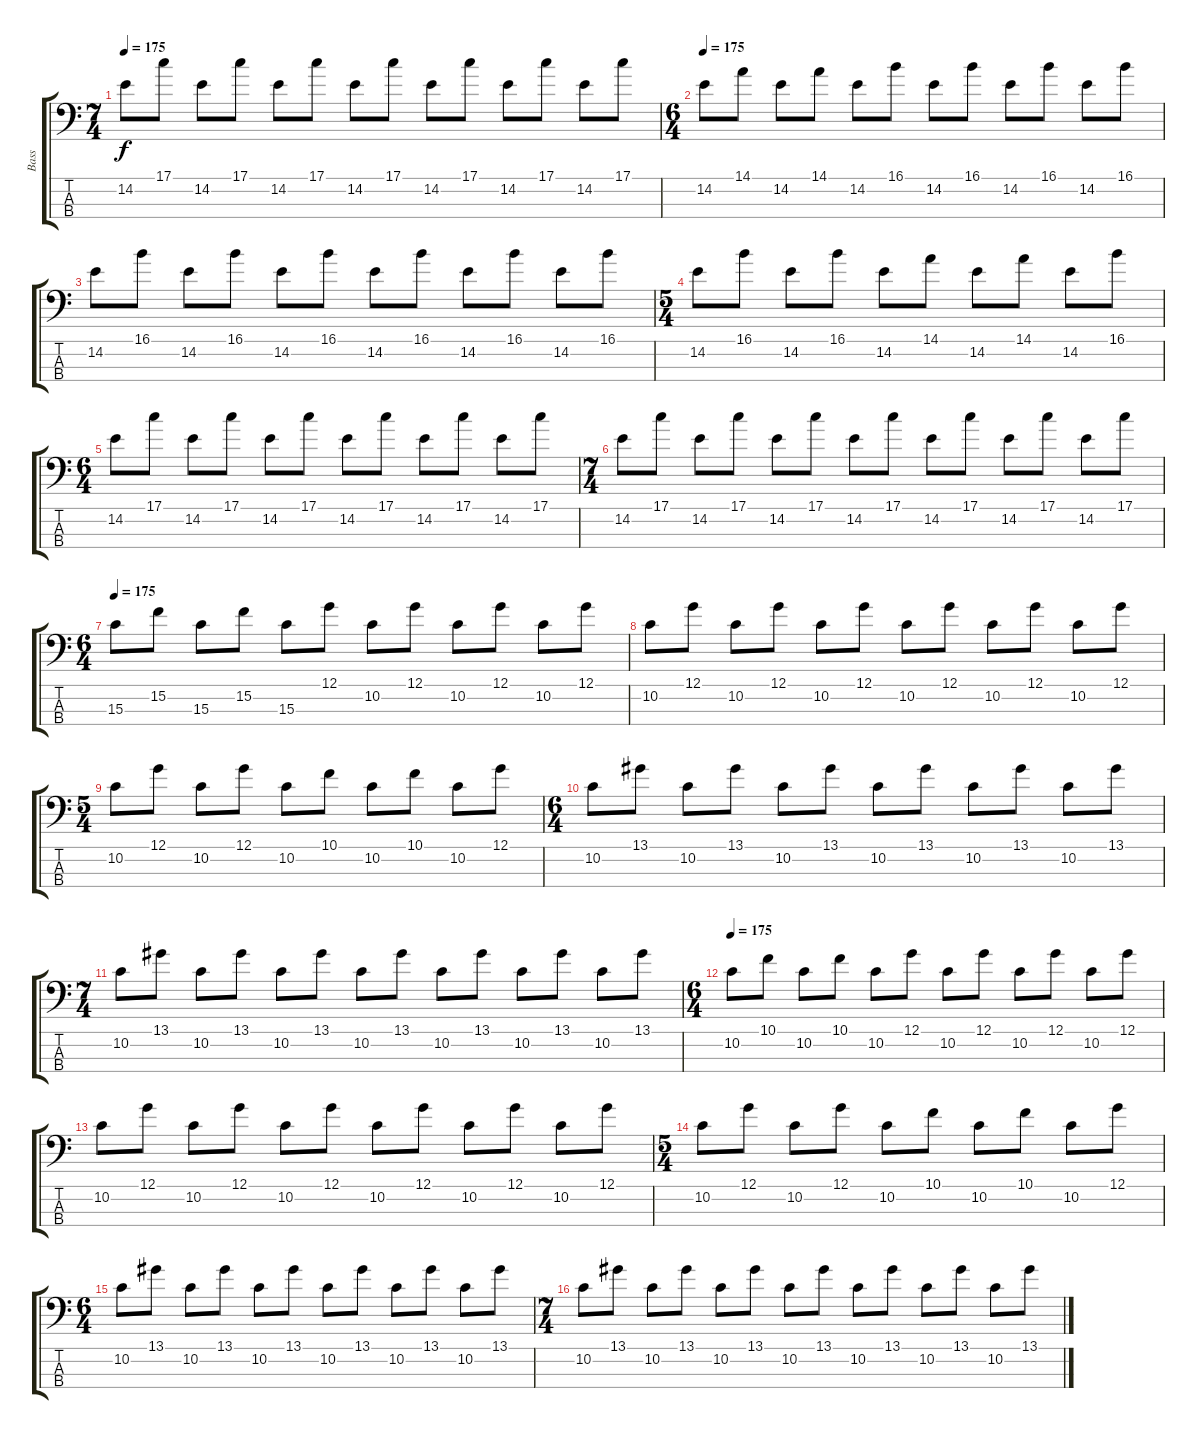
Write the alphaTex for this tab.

\track ("Bass" "Bass") {instrument electricbassfinger}
\staff {score tabs}
\tuning (G2 D2 A1 E1) {hide}
\ts (7 4)
\tempo 175
\clef f4
\ks c
14.2.8{dy f} 17.1.8 14.2.8 17.1.8 14.2.8 17.1.8 14.2.8 17.1.8 14.2.8 17.1.8 14.2.8 17.1.8 14.2.8 17.1.8 |
\ts (6 4)
\tempo 175
14.2.8 14.1.8 14.2.8 14.1.8 14.2.8 16.1.8 14.2.8 16.1.8 14.2.8 16.1.8 14.2.8 16.1.8 |
14.2.8 16.1.8 14.2.8 16.1.8 14.2.8 16.1.8 14.2.8 16.1.8 14.2.8 16.1.8 14.2.8 16.1.8 |
\ts (5 4)
14.2.8 16.1.8 14.2.8 16.1.8 14.2.8 14.1.8 14.2.8 14.1.8 14.2.8 16.1.8 |
\ts (6 4)
14.2.8 17.1.8 14.2.8 17.1.8 14.2.8 17.1.8 14.2.8 17.1.8 14.2.8 17.1.8 14.2.8 17.1.8 |
\ts (7 4)
14.2.8 17.1.8 14.2.8 17.1.8 14.2.8 17.1.8 14.2.8 17.1.8 14.2.8 17.1.8 14.2.8 17.1.8 14.2.8 17.1.8 |
\ts (6 4)
\tempo 175
15.3.8 15.2.8 15.3.8 15.2.8 15.3.8 12.1.8 10.2.8 12.1.8 10.2.8 12.1.8 10.2.8 12.1.8 |
10.2.8 12.1.8 10.2.8 12.1.8 10.2.8 12.1.8 10.2.8 12.1.8 10.2.8 12.1.8 10.2.8 12.1.8 |
\ts (5 4)
10.2.8 12.1.8 10.2.8 12.1.8 10.2.8 10.1.8 10.2.8 10.1.8 10.2.8 12.1.8 |
\ts (6 4)
10.2.8 13.1.8 10.2.8 13.1.8 10.2.8 13.1.8 10.2.8 13.1.8 10.2.8 13.1.8 10.2.8 13.1.8 |
\ts (7 4)
10.2.8 13.1.8 10.2.8 13.1.8 10.2.8 13.1.8 10.2.8 13.1.8 10.2.8 13.1.8 10.2.8 13.1.8 10.2.8 13.1.8 |
\ts (6 4)
\tempo 175
10.2.8 10.1.8 10.2.8 10.1.8 10.2.8 12.1.8 10.2.8 12.1.8 10.2.8 12.1.8 10.2.8 12.1.8 |
10.2.8 12.1.8 10.2.8 12.1.8 10.2.8 12.1.8 10.2.8 12.1.8 10.2.8 12.1.8 10.2.8 12.1.8 |
\ts (5 4)
10.2.8 12.1.8 10.2.8 12.1.8 10.2.8 10.1.8 10.2.8 10.1.8 10.2.8 12.1.8 |
\ts (6 4)
10.2.8 13.1.8 10.2.8 13.1.8 10.2.8 13.1.8 10.2.8 13.1.8 10.2.8 13.1.8 10.2.8 13.1.8 |
\ts (7 4)
10.2.8 13.1.8 10.2.8 13.1.8 10.2.8 13.1.8 10.2.8 13.1.8 10.2.8 13.1.8 10.2.8 13.1.8 10.2.8 13.1.8
